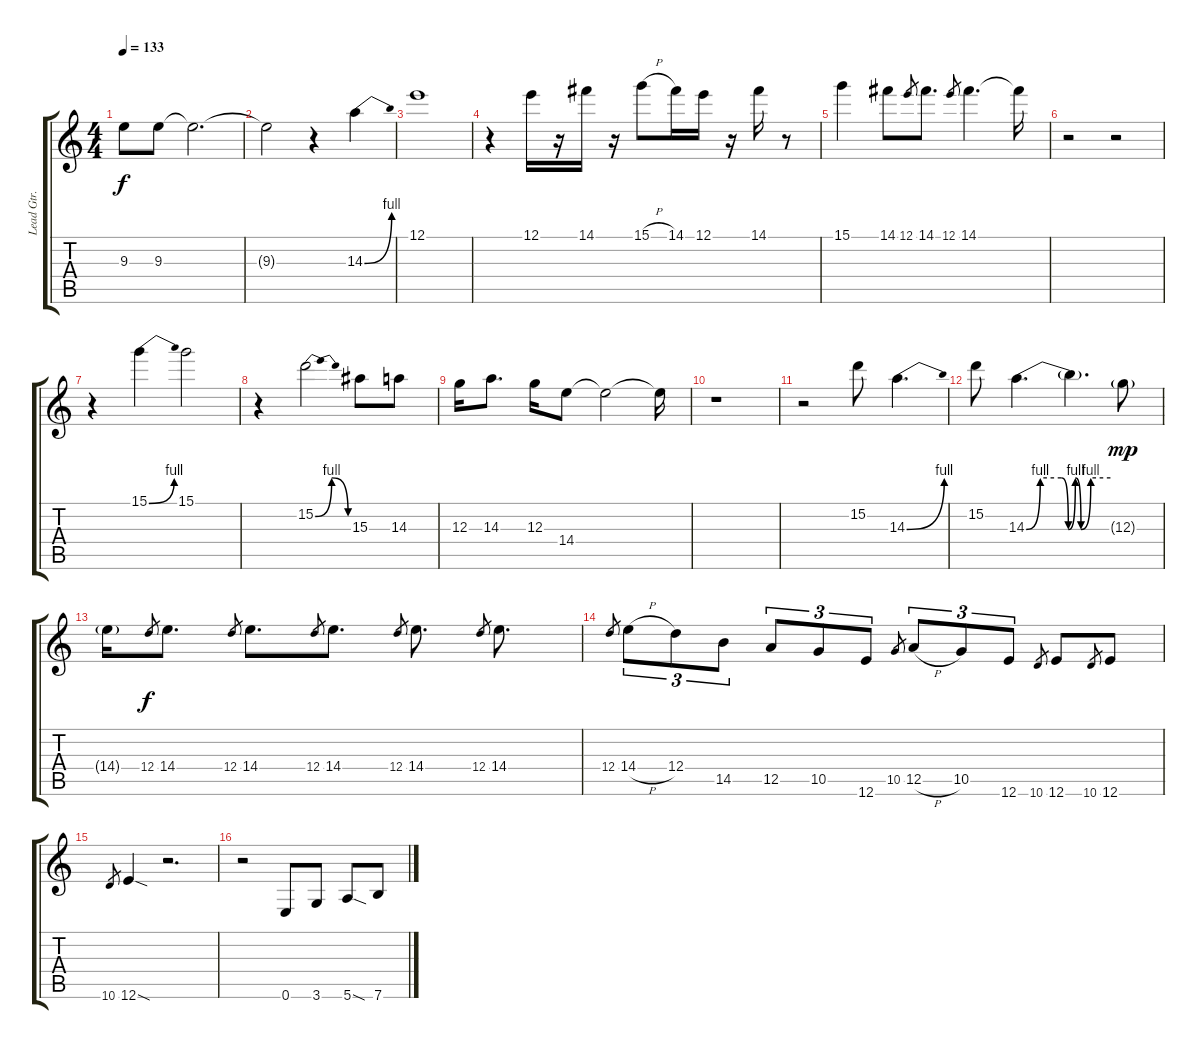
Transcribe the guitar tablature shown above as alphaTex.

\track ("Lead Gtr." "Lead Gtr.") {instrument distortionguitar}
\staff {score tabs}
\tuning (E4 B3 G3 D3 A2 E2) {hide}
\ts (4 4)
\tempo 133
\clef g2
\ks c
9.3.8{dy f} 9.3.8 9.3{t}.2{d} |
9.3{t}.2 r.4 14.3{be (bend 0 0 60 4)}.4 |
12.1.1 |
r.4 12.1.16 r.16 14.1.16 r.16 15.1{h}.8 14.1.16 12.1.16 r.16 14.1.16 r.8 |
15.1.4 14.1.8 12.1.8{gr} 14.1.8{d} 12.1.8{gr} 14.1.4{d} 14.1{t}.16 |
r.2 r.2 |
r.4 15.1{be (bend 0 0 60 4)}.4 15.1.2 |
r.4 15.2{be (bendrelease 0 0 30 4 46 4 60 0)}.2 15.3.8 14.3.8 |
12.3.16 14.3.8{d} 12.3.16 14.4.8 14.4{t}.2 14.4{t}.16 |
r.1 |
r.2 15.2.8 14.3{be (bend 0 0 60 4)}.4{d} |
15.2.8 14.3{be (custom 0 0 10 4 25 4 30 0 35 4 39 0 46 4 60 4)}.4{d} 14.3{t}.4{d} 12.3{g}.8{dy mp} |
14.4{g}.16 12.4.8{gr dy f} 14.4.8{d} 12.4.8{gr} 14.4.8{d} 12.4.8{gr} 14.4.8{d} 12.4.8{gr} 14.4.8{d} 12.4.8{gr} 14.4.8{d} |
12.4.8{gr} 14.4{h}.8{tu (3 2)} 12.4.8{tu (3 2)} 14.5.8{tu (3 2)} 12.5.8{tu (3 2)} 10.5.8{tu (3 2)} 12.6.8{tu (3 2)} 10.5.8{gr} 12.5{h}.8{tu (3 2)} 10.5.8{tu (3 2)} 12.6.8{tu (3 2)} 10.6.8{gr} 12.6.8 10.6.8{gr} 12.6.8 |
10.6.8{gr} 12.6{sod}.4 r.2{d} |
r.2 0.6.8 3.6.8 5.6{sod}.8 7.6.8
